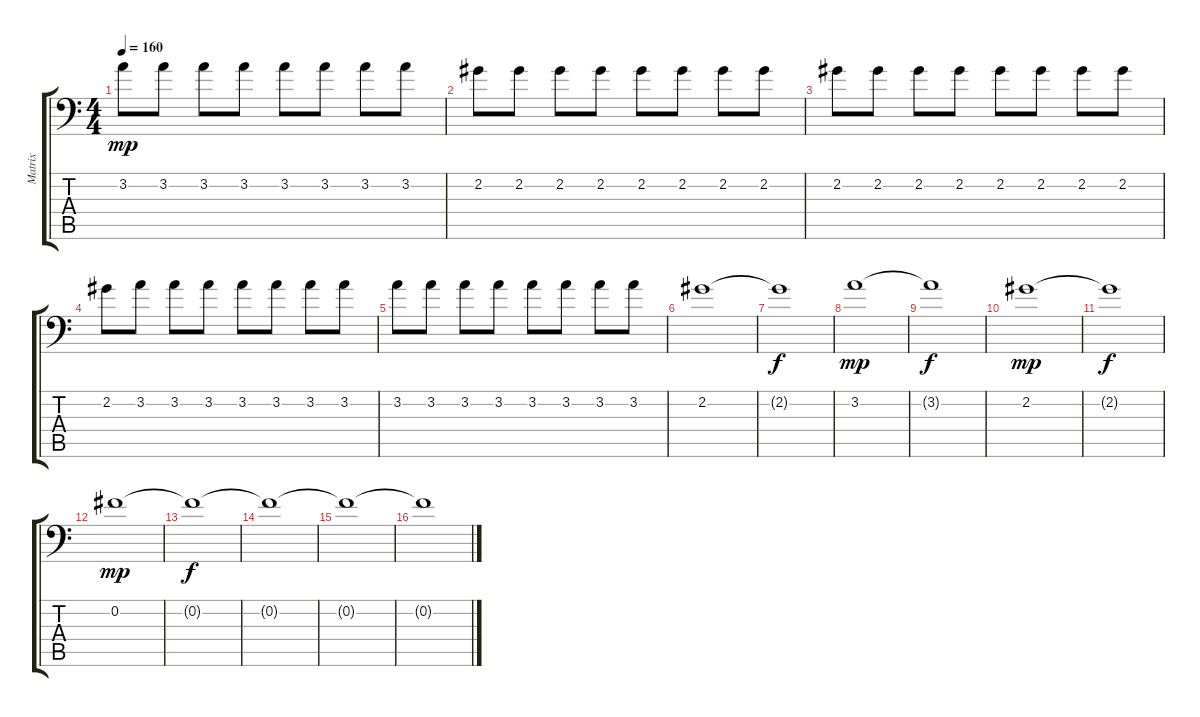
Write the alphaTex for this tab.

\track ("Matrix" "Matrix") {instrument distortionguitar}
\staff {score tabs}
\tuning (B3 Gb3 D3 A2 E2 A1) {hide}
\ts (4 4)
\tempo 160
\clef f4
\ks c
3.2.8{dy mp} 3.2.8 3.2.8 3.2.8 3.2.8 3.2.8 3.2.8 3.2.8 |
2.2.8{volume 12 instrument overdrivenguitar} 2.2.8 2.2.8 2.2.8 2.2.8 2.2.8 2.2.8 2.2.8 |
2.2.8 2.2.8 2.2.8 2.2.8 2.2.8 2.2.8 2.2.8 2.2.8 |
2.2.8 3.2.8 3.2.8 3.2.8 3.2.8 3.2.8 3.2.8 3.2.8 |
3.2.8 3.2.8 3.2.8 3.2.8 3.2.8 3.2.8 3.2.8 3.2.8 |
2.2.1{volume 12 instrument overdrivenguitar} |
2.2{t}.1{dy f} |
3.2.1{dy mp} |
3.2{t}.1{dy f} |
2.2.1{dy mp} |
2.2{t}.1{dy f} |
0.2.1{dy mp} |
0.2{t}.1{dy f} |
0.2{t}.1 |
0.2{t}.1 |
0.2{t}.1
